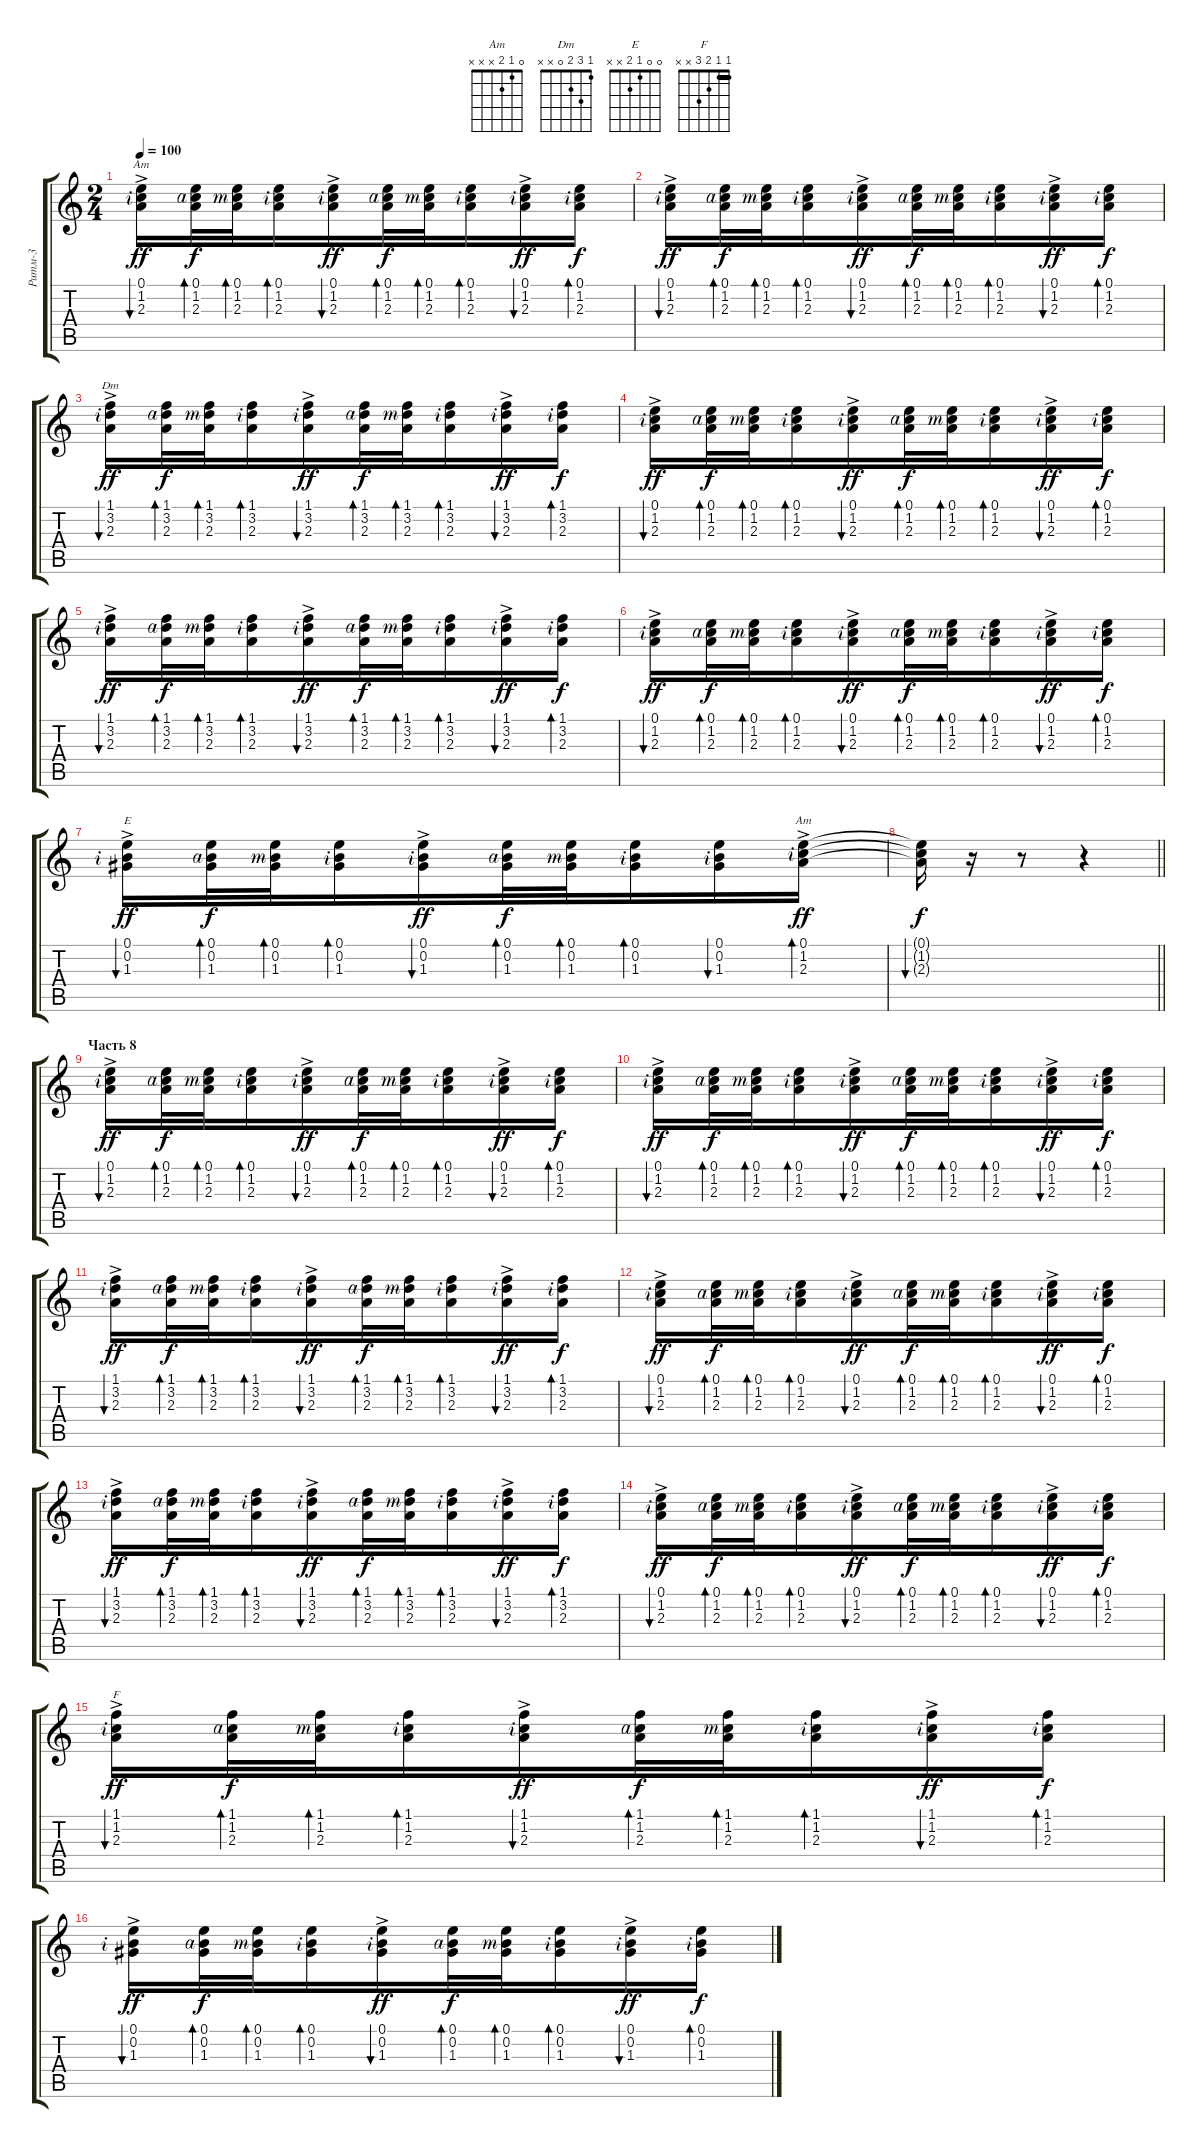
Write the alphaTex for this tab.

\track ("Ритм-3" "Ритм-3") {instrument acousticguitarsteel}
\staff {score tabs}
\tuning (E4 B3 G3 D3 A2 E2) {hide}
\chord ("Am" 0 1 2 2 x x)
\chord ("Dm" 1 3 2 0 x x)
\chord ("E" 0 0 1 2 x x)
\chord ("Am" 0 1 2 x x x)
\chord ("F" 1 1 2 3 x x) {barre 1}
\ts (2 4)
\tempo 100
\clef g2
\ks c
(0.1{ac} 1.2{ac rf 2} 2.3{ac}).16{bu 30 ch "Am" dy ff} (0.1 1.2{rf 4} 2.3).32{bd 30 dy f} (0.1 1.2{rf 3} 2.3).32{bd 30 beam merge} (0.1 1.2{rf 2} 2.3).16{bd 30} (0.1{ac} 1.2{ac rf 2} 2.3{ac}).16{bu 30 dy ff beam merge} (0.1 1.2{rf 4} 2.3).32{bd 30 dy f} (0.1 1.2{rf 3} 2.3).32{bd 30 beam merge} (0.1 1.2{rf 2} 2.3).16{bd 30} (0.1{ac} 1.2{ac rf 2} 2.3{ac}).16{bu 30 dy ff} (0.1 1.2{rf 2} 2.3).16{bd 30 dy f} |
(0.1{ac} 1.2{ac rf 2} 2.3{ac}).16{bu 30 dy ff} (0.1 1.2{rf 4} 2.3).32{bd 30 dy f} (0.1 1.2{rf 3} 2.3).32{bd 30 beam merge} (0.1 1.2{rf 2} 2.3).16{bd 30} (0.1{ac} 1.2{ac rf 2} 2.3{ac}).16{bu 30 dy ff beam merge} (0.1 1.2{rf 4} 2.3).32{bd 30 dy f} (0.1 1.2{rf 3} 2.3).32{bd 30 beam merge} (0.1 1.2{rf 2} 2.3).16{bd 30} (0.1{ac} 1.2{ac rf 2} 2.3{ac}).16{bu 30 dy ff} (0.1 1.2{rf 2} 2.3).16{bd 30 dy f} |
(1.1{ac} 3.2{ac rf 2} 2.3{ac}).16{bu 30 ch "Dm" dy ff} (1.1 3.2{rf 4} 2.3).32{bd 30 dy f} (1.1 3.2{rf 3} 2.3).32{bd 30 beam merge} (1.1 3.2{rf 2} 2.3).16{bd 30} (1.1{ac} 3.2{ac rf 2} 2.3{ac}).16{bu 30 dy ff beam merge} (1.1 3.2{rf 4} 2.3).32{bd 30 dy f} (1.1 3.2{rf 3} 2.3).32{bd 30 beam merge} (1.1 3.2{rf 2} 2.3).16{bd 30} (1.1{ac} 3.2{ac rf 2} 2.3{ac}).16{bu 30 dy ff} (1.1 3.2{rf 2} 2.3).16{bd 30 dy f} |
(0.1{ac} 1.2{ac rf 2} 2.3{ac}).16{bu 30 dy ff} (0.1 1.2{rf 4} 2.3).32{bd 30 dy f} (0.1 1.2{rf 3} 2.3).32{bd 30 beam merge} (0.1 1.2{rf 2} 2.3).16{bd 30} (0.1{ac} 1.2{ac rf 2} 2.3{ac}).16{bu 30 dy ff beam merge} (0.1 1.2{rf 4} 2.3).32{bd 30 dy f} (0.1 1.2{rf 3} 2.3).32{bd 30 beam merge} (0.1 1.2{rf 2} 2.3).16{bd 30} (0.1{ac} 1.2{ac rf 2} 2.3{ac}).16{bu 30 dy ff} (0.1 1.2{rf 2} 2.3).16{bd 30 dy f} |
(1.1{ac} 3.2{ac rf 2} 2.3{ac}).16{bu 30 dy ff} (1.1 3.2{rf 4} 2.3).32{bd 30 dy f} (1.1 3.2{rf 3} 2.3).32{bd 30 beam merge} (1.1 3.2{rf 2} 2.3).16{bd 30} (1.1{ac} 3.2{ac rf 2} 2.3{ac}).16{bu 30 dy ff beam merge} (1.1 3.2{rf 4} 2.3).32{bd 30 dy f} (1.1 3.2{rf 3} 2.3).32{bd 30 beam merge} (1.1 3.2{rf 2} 2.3).16{bd 30} (1.1{ac} 3.2{ac rf 2} 2.3{ac}).16{bu 30 dy ff} (1.1 3.2{rf 2} 2.3).16{bd 30 dy f} |
(0.1{ac} 1.2{ac rf 2} 2.3{ac}).16{bu 30 dy ff} (0.1 1.2{rf 4} 2.3).32{bd 30 dy f} (0.1 1.2{rf 3} 2.3).32{bd 30 beam merge} (0.1 1.2{rf 2} 2.3).16{bd 30} (0.1{ac} 1.2{ac rf 2} 2.3{ac}).16{bu 30 dy ff beam merge} (0.1 1.2{rf 4} 2.3).32{bd 30 dy f} (0.1 1.2{rf 3} 2.3).32{bd 30 beam merge} (0.1 1.2{rf 2} 2.3).16{bd 30} (0.1{ac} 1.2{ac rf 2} 2.3{ac}).16{bu 30 dy ff} (0.1 1.2{rf 2} 2.3).16{bd 30 dy f} |
(0.1{ac} 0.2{ac rf 2} 1.3{ac}).16{bu 30 ch "E" dy ff} (0.1 0.2{rf 4} 1.3).32{bd 30 dy f} (0.1 0.2{rf 3} 1.3).32{bd 30 beam merge} (0.1 0.2{rf 2} 1.3).16{bd 30} (0.1{ac} 0.2{ac rf 2} 1.3{ac}).16{bu 30 dy ff beam merge} (0.1 0.2{rf 4} 1.3).32{bd 30 dy f} (0.1 0.2{rf 3} 1.3).32{bd 30 beam merge} (0.1 0.2{rf 2} 1.3).16{bd 30} (0.1 0.2{rf 2} 1.3).16{bu 30} (0.1{ac} 1.2{ac rf 2} 2.3{ac}).16{bd 30 ch "Am" dy ff} |
\barLineRight lightlight
(0.1{t} 1.2{t} 2.3{t}).16{bu 30 dy f} r.16 r.8 r.4 |
\section ("" "Часть 8")
(0.1{ac} 1.2{ac rf 2} 2.3{ac}).16{bu 30 dy ff} (0.1 1.2{rf 4} 2.3).32{bd 30 dy f} (0.1 1.2{rf 3} 2.3).32{bd 30 beam merge} (0.1 1.2{rf 2} 2.3).16{bd 30} (0.1{ac} 1.2{ac rf 2} 2.3{ac}).16{bu 30 dy ff beam merge} (0.1 1.2{rf 4} 2.3).32{bd 30 dy f} (0.1 1.2{rf 3} 2.3).32{bd 30 beam merge} (0.1 1.2{rf 2} 2.3).16{bd 30} (0.1{ac} 1.2{ac rf 2} 2.3{ac}).16{bu 30 dy ff} (0.1 1.2{rf 2} 2.3).16{bd 30 dy f} |
(0.1{ac} 1.2{ac rf 2} 2.3{ac}).16{bu 30 dy ff} (0.1 1.2{rf 4} 2.3).32{bd 30 dy f} (0.1 1.2{rf 3} 2.3).32{bd 30 beam merge} (0.1 1.2{rf 2} 2.3).16{bd 30} (0.1{ac} 1.2{ac rf 2} 2.3{ac}).16{bu 30 dy ff beam merge} (0.1 1.2{rf 4} 2.3).32{bd 30 dy f} (0.1 1.2{rf 3} 2.3).32{bd 30 beam merge} (0.1 1.2{rf 2} 2.3).16{bd 30} (0.1{ac} 1.2{ac rf 2} 2.3{ac}).16{bu 30 dy ff} (0.1 1.2{rf 2} 2.3).16{bd 30 dy f} |
(1.1{ac} 3.2{ac rf 2} 2.3{ac}).16{bu 30 dy ff} (1.1 3.2{rf 4} 2.3).32{bd 30 dy f} (1.1 3.2{rf 3} 2.3).32{bd 30 beam merge} (1.1 3.2{rf 2} 2.3).16{bd 30} (1.1{ac} 3.2{ac rf 2} 2.3{ac}).16{bu 30 dy ff beam merge} (1.1 3.2{rf 4} 2.3).32{bd 30 dy f} (1.1 3.2{rf 3} 2.3).32{bd 30 beam merge} (1.1 3.2{rf 2} 2.3).16{bd 30} (1.1{ac} 3.2{ac rf 2} 2.3{ac}).16{bu 30 dy ff} (1.1 3.2{rf 2} 2.3).16{bd 30 dy f} |
(0.1{ac} 1.2{ac rf 2} 2.3{ac}).16{bu 30 dy ff} (0.1 1.2{rf 4} 2.3).32{bd 30 dy f} (0.1 1.2{rf 3} 2.3).32{bd 30 beam merge} (0.1 1.2{rf 2} 2.3).16{bd 30} (0.1{ac} 1.2{ac rf 2} 2.3{ac}).16{bu 30 dy ff beam merge} (0.1 1.2{rf 4} 2.3).32{bd 30 dy f} (0.1 1.2{rf 3} 2.3).32{bd 30 beam merge} (0.1 1.2{rf 2} 2.3).16{bd 30} (0.1{ac} 1.2{ac rf 2} 2.3{ac}).16{bu 30 dy ff} (0.1 1.2{rf 2} 2.3).16{bd 30 dy f} |
(1.1{ac} 3.2{ac rf 2} 2.3{ac}).16{bu 30 dy ff} (1.1 3.2{rf 4} 2.3).32{bd 30 dy f} (1.1 3.2{rf 3} 2.3).32{bd 30 beam merge} (1.1 3.2{rf 2} 2.3).16{bd 30} (1.1{ac} 3.2{ac rf 2} 2.3{ac}).16{bu 30 dy ff beam merge} (1.1 3.2{rf 4} 2.3).32{bd 30 dy f} (1.1 3.2{rf 3} 2.3).32{bd 30 beam merge} (1.1 3.2{rf 2} 2.3).16{bd 30} (1.1{ac} 3.2{ac rf 2} 2.3{ac}).16{bu 30 dy ff} (1.1 3.2{rf 2} 2.3).16{bd 30 dy f} |
(0.1{ac} 1.2{ac rf 2} 2.3{ac}).16{bu 30 dy ff} (0.1 1.2{rf 4} 2.3).32{bd 30 dy f} (0.1 1.2{rf 3} 2.3).32{bd 30 beam merge} (0.1 1.2{rf 2} 2.3).16{bd 30} (0.1{ac} 1.2{ac rf 2} 2.3{ac}).16{bu 30 dy ff beam merge} (0.1 1.2{rf 4} 2.3).32{bd 30 dy f} (0.1 1.2{rf 3} 2.3).32{bd 30 beam merge} (0.1 1.2{rf 2} 2.3).16{bd 30} (0.1{ac} 1.2{ac rf 2} 2.3{ac}).16{bu 30 dy ff} (0.1 1.2{rf 2} 2.3).16{bd 30 dy f} |
(1.1{ac} 1.2{ac rf 2} 2.3{ac}).16{bu 30 ch "F" dy ff} (1.1 1.2{rf 4} 2.3).32{bd 30 dy f} (1.1 1.2{rf 3} 2.3).32{bd 30 beam merge} (1.1 1.2{rf 2} 2.3).16{bd 30} (1.1{ac} 1.2{ac rf 2} 2.3{ac}).16{bu 30 dy ff beam merge} (1.1 1.2{rf 4} 2.3).32{bd 30 dy f} (1.1 1.2{rf 3} 2.3).32{bd 30 beam merge} (1.1 1.2{rf 2} 2.3).16{bd 30} (1.1{ac} 1.2{ac rf 2} 2.3{ac}).16{bu 30 dy ff} (1.1 1.2{rf 2} 2.3).16{bd 30 dy f} |
(0.1{ac} 0.2{ac rf 2} 1.3{ac}).16{bu 30 dy ff} (0.1 0.2{rf 4} 1.3).32{bd 30 dy f} (0.1 0.2{rf 3} 1.3).32{bd 30 beam merge} (0.1 0.2{rf 2} 1.3).16{bd 30} (0.1{ac} 0.2{ac rf 2} 1.3{ac}).16{bu 30 dy ff beam merge} (0.1 0.2{rf 4} 1.3).32{bd 30 dy f} (0.1 0.2{rf 3} 1.3).32{bd 30 beam merge} (0.1 0.2{rf 2} 1.3).16{bd 30} (0.1{ac} 0.2{ac rf 2} 1.3{ac}).16{bu 30 dy ff} (0.1 0.2{rf 2} 1.3).16{bd 30 dy f}
